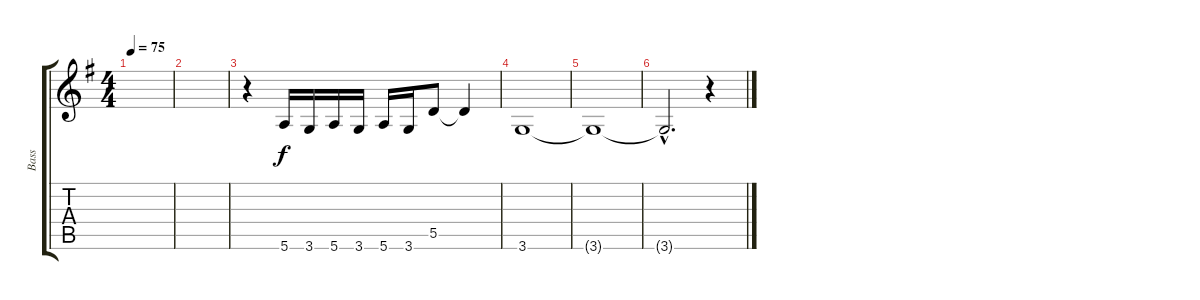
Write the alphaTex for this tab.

\track ("Bass" "Bass") {instrument electricbasspick}
\staff {score tabs}
\tuning (E4 B3 G3 D3 A2 E2) {hide}
\ts (4 4)
\tempo 75
\clef g2
\ks g
|
|
r.4 5.6.16{volume 12 balance 14} 3.6.16 5.6.16 3.6.16 5.6.16 3.6.16 5.5.8 5.5{t}.4 |
3.6.1 |
3.6{t}.1 |
3.6{hac t}.2{d volume 0} r.4
